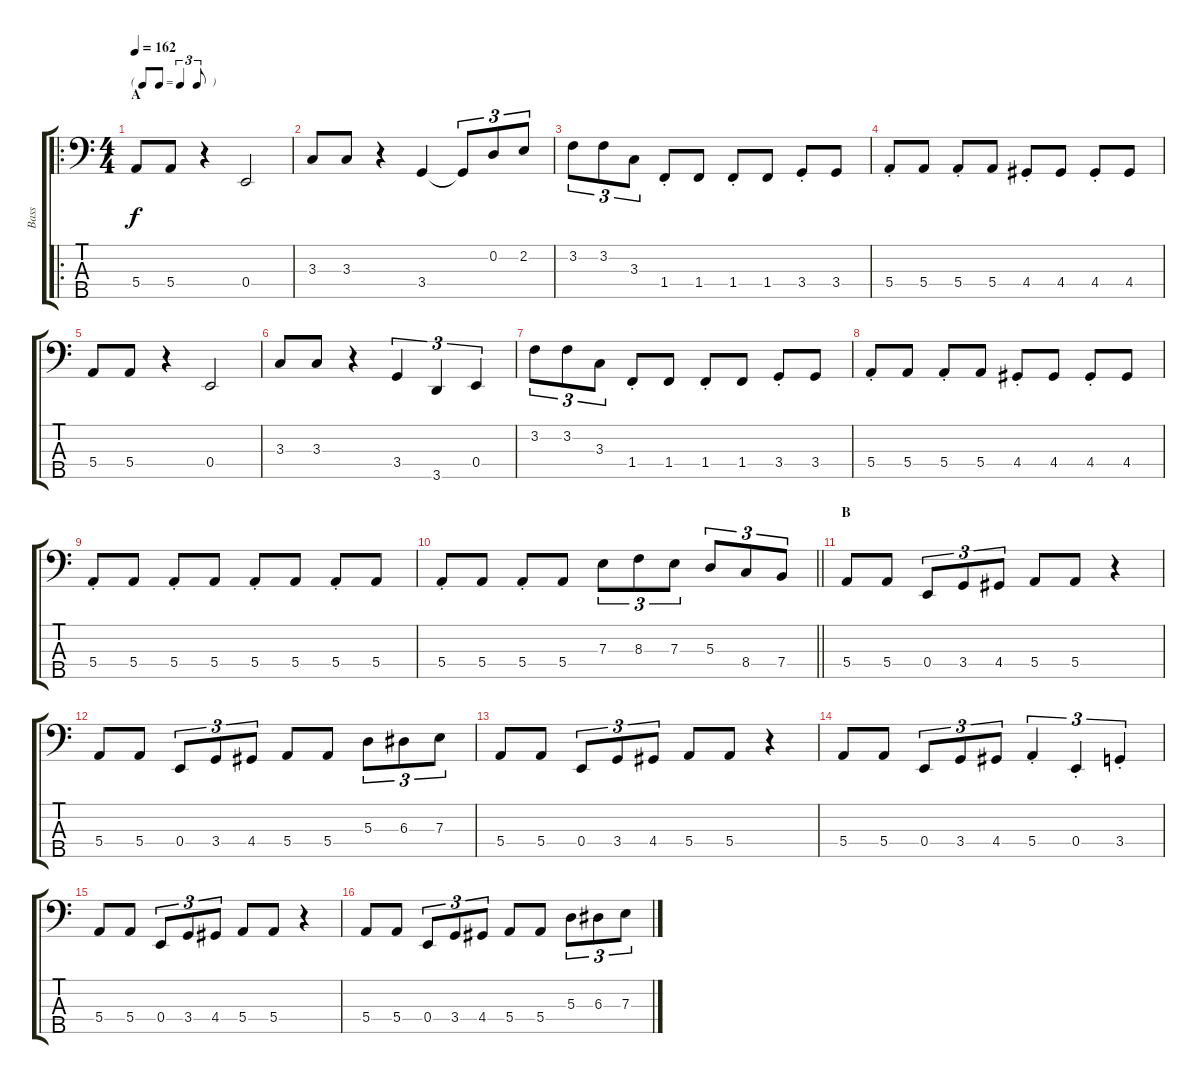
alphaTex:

\track ("Bass" "Bass") {instrument electricbassfinger}
\staff {score tabs}
\tuning (G2 D2 A1 E1 B0) {hide}
\ro
\ts (4 4)
\tf triplet8th
\section ("" "A")
\tempo 162
\clef f4
\ks c
5.4.8{dy f} 5.4.8 r.4 0.4.2 |
3.3.8 3.3.8 r.4 3.4.4 3.4{t}.8{tu (3 2)} 0.2.8{tu (3 2)} 2.2.8{tu (3 2)} |
3.2.8{tu (3 2)} 3.2.8{tu (3 2)} 3.3.8{tu (3 2)} 1.4{st}.8 1.4.8 1.4{st}.8 1.4.8 3.4{st}.8 3.4.8 |
5.4{st}.8 5.4.8 5.4{st}.8 5.4.8 4.4{st}.8 4.4.8 4.4{st}.8 4.4.8 |
5.4.8 5.4.8 r.4 0.4.2 |
3.3.8 3.3.8 r.4 3.4.4{tu (3 2)} 3.5.4{tu (3 2)} 0.4.4{tu (3 2)} |
3.2.8{tu (3 2)} 3.2.8{tu (3 2)} 3.3.8{tu (3 2)} 1.4{st}.8 1.4.8 1.4{st}.8 1.4.8 3.4{st}.8 3.4.8 |
5.4{st}.8 5.4.8 5.4{st}.8 5.4.8 4.4{st}.8 4.4.8 4.4{st}.8 4.4.8 |
5.4{st}.8 5.4.8 5.4{st}.8 5.4.8 5.4{st}.8 5.4.8 5.4{st}.8 5.4.8 |
\barLineRight lightlight
5.4{st}.8 5.4.8 5.4{st}.8 5.4.8 7.3.8{tu (3 2)} 8.3.8{tu (3 2)} 7.3.8{tu (3 2)} 5.3.8{tu (3 2)} 8.4.8{tu (3 2)} 7.4.8{tu (3 2)} |
\section ("" "B")
5.4.8 5.4.8 0.4.8{tu (3 2)} 3.4.8{tu (3 2)} 4.4.8{tu (3 2)} 5.4.8 5.4.8 r.4 |
5.4.8 5.4.8 0.4.8{tu (3 2)} 3.4.8{tu (3 2)} 4.4.8{tu (3 2)} 5.4.8 5.4.8 5.3.8{tu (3 2)} 6.3.8{tu (3 2)} 7.3.8{tu (3 2)} |
5.4.8 5.4.8 0.4.8{tu (3 2)} 3.4.8{tu (3 2)} 4.4.8{tu (3 2)} 5.4.8 5.4.8 r.4 |
5.4.8 5.4.8 0.4.8{tu (3 2)} 3.4.8{tu (3 2)} 4.4.8{tu (3 2)} 5.4{st}.4{tu (3 2)} 0.4{st}.4{tu (3 2)} 3.4{st}.4{tu (3 2)} |
5.4.8 5.4.8 0.4.8{tu (3 2)} 3.4.8{tu (3 2)} 4.4.8{tu (3 2)} 5.4.8 5.4.8 r.4 |
5.4.8 5.4.8 0.4.8{tu (3 2)} 3.4.8{tu (3 2)} 4.4.8{tu (3 2)} 5.4.8 5.4.8 5.3.8{tu (3 2)} 6.3.8{tu (3 2)} 7.3.8{tu (3 2)}
